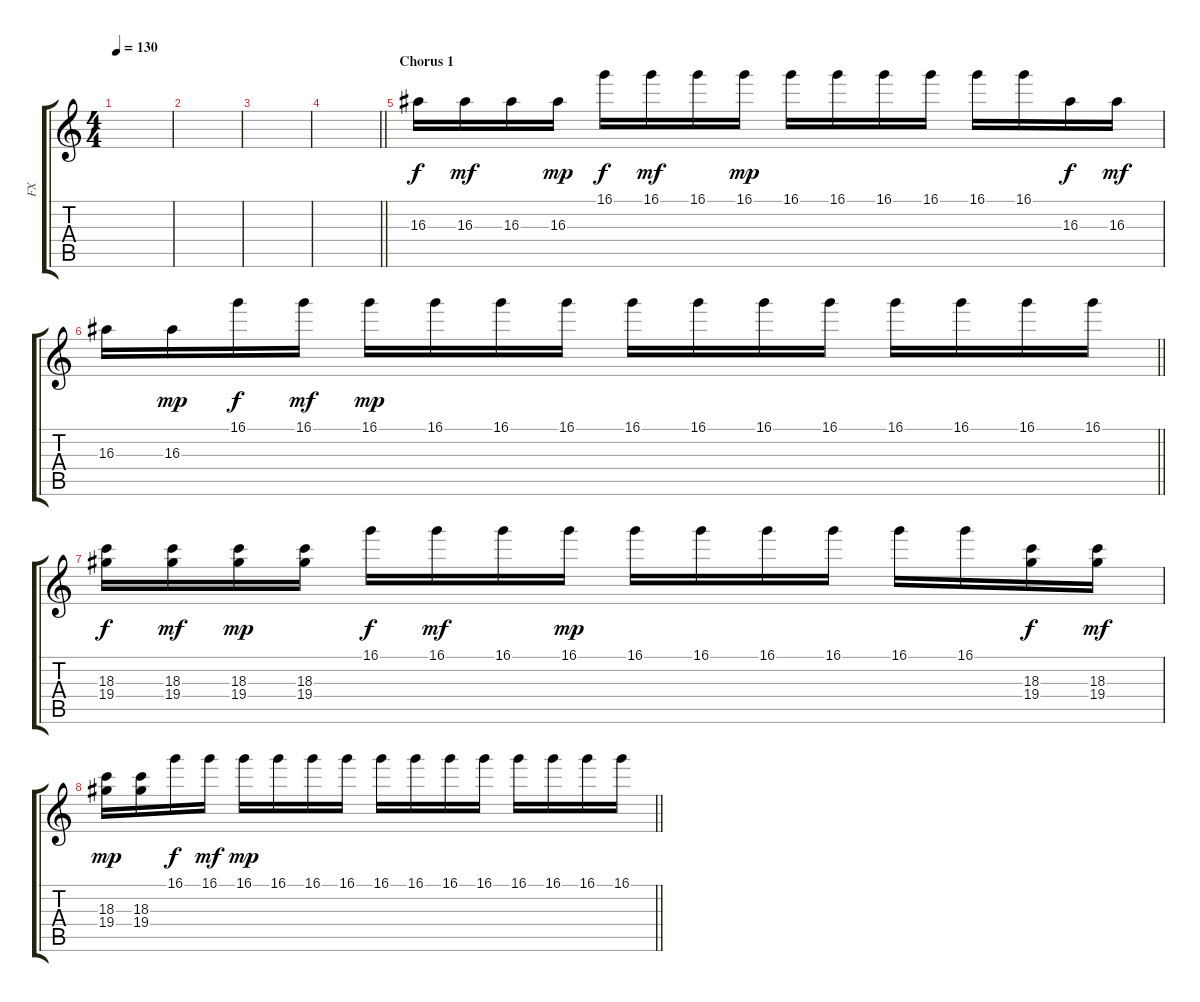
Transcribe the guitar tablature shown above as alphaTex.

\track ("FX" "FX") {instrument fx5brightness}
\staff {score tabs}
\tuning (Eb5 Bb4 Gb4 Db4 Ab3 Eb3) {hide}
\ts (4 4)
\tempo 130
\clef g2
\ks c
|
|
|
\barLineRight lightlight
|
\section ("" "Chorus 1")
16.3.16{dy f} 16.3.16{dy mf} 16.3.16 16.3.16{dy mp} 16.1.16{dy f} 16.1.16{dy mf} 16.1.16 16.1.16{dy mp} 16.1.16 16.1.16 16.1.16 16.1.16 16.1.16 16.1.16 16.3.16{dy f} 16.3.16{dy mf} |
\barLineRight lightlight
16.3.16 16.3.16{dy mp} 16.1.16{dy f} 16.1.16{dy mf} 16.1.16{dy mp} 16.1.16 16.1.16 16.1.16 16.1.16 16.1.16 16.1.16 16.1.16 16.1.16 16.1.16 16.1.16 16.1.16 |
(18.3 19.4).16{dy f} (18.3 19.4).16{dy mf} (18.3 19.4).16{dy mp} (18.3 19.4).16 16.1.16{dy f} 16.1.16{dy mf} 16.1.16 16.1.16{dy mp} 16.1.16 16.1.16 16.1.16 16.1.16 16.1.16 16.1.16 (18.3 19.4).16{dy f} (18.3 19.4).16{dy mf} |
\barLineRight lightlight
(18.3 19.4).16{dy mp} (18.3 19.4).16 16.1.16{dy f} 16.1.16{dy mf} 16.1.16{dy mp} 16.1.16 16.1.16 16.1.16 16.1.16 16.1.16 16.1.16 16.1.16 16.1.16 16.1.16 16.1.16 16.1.16
